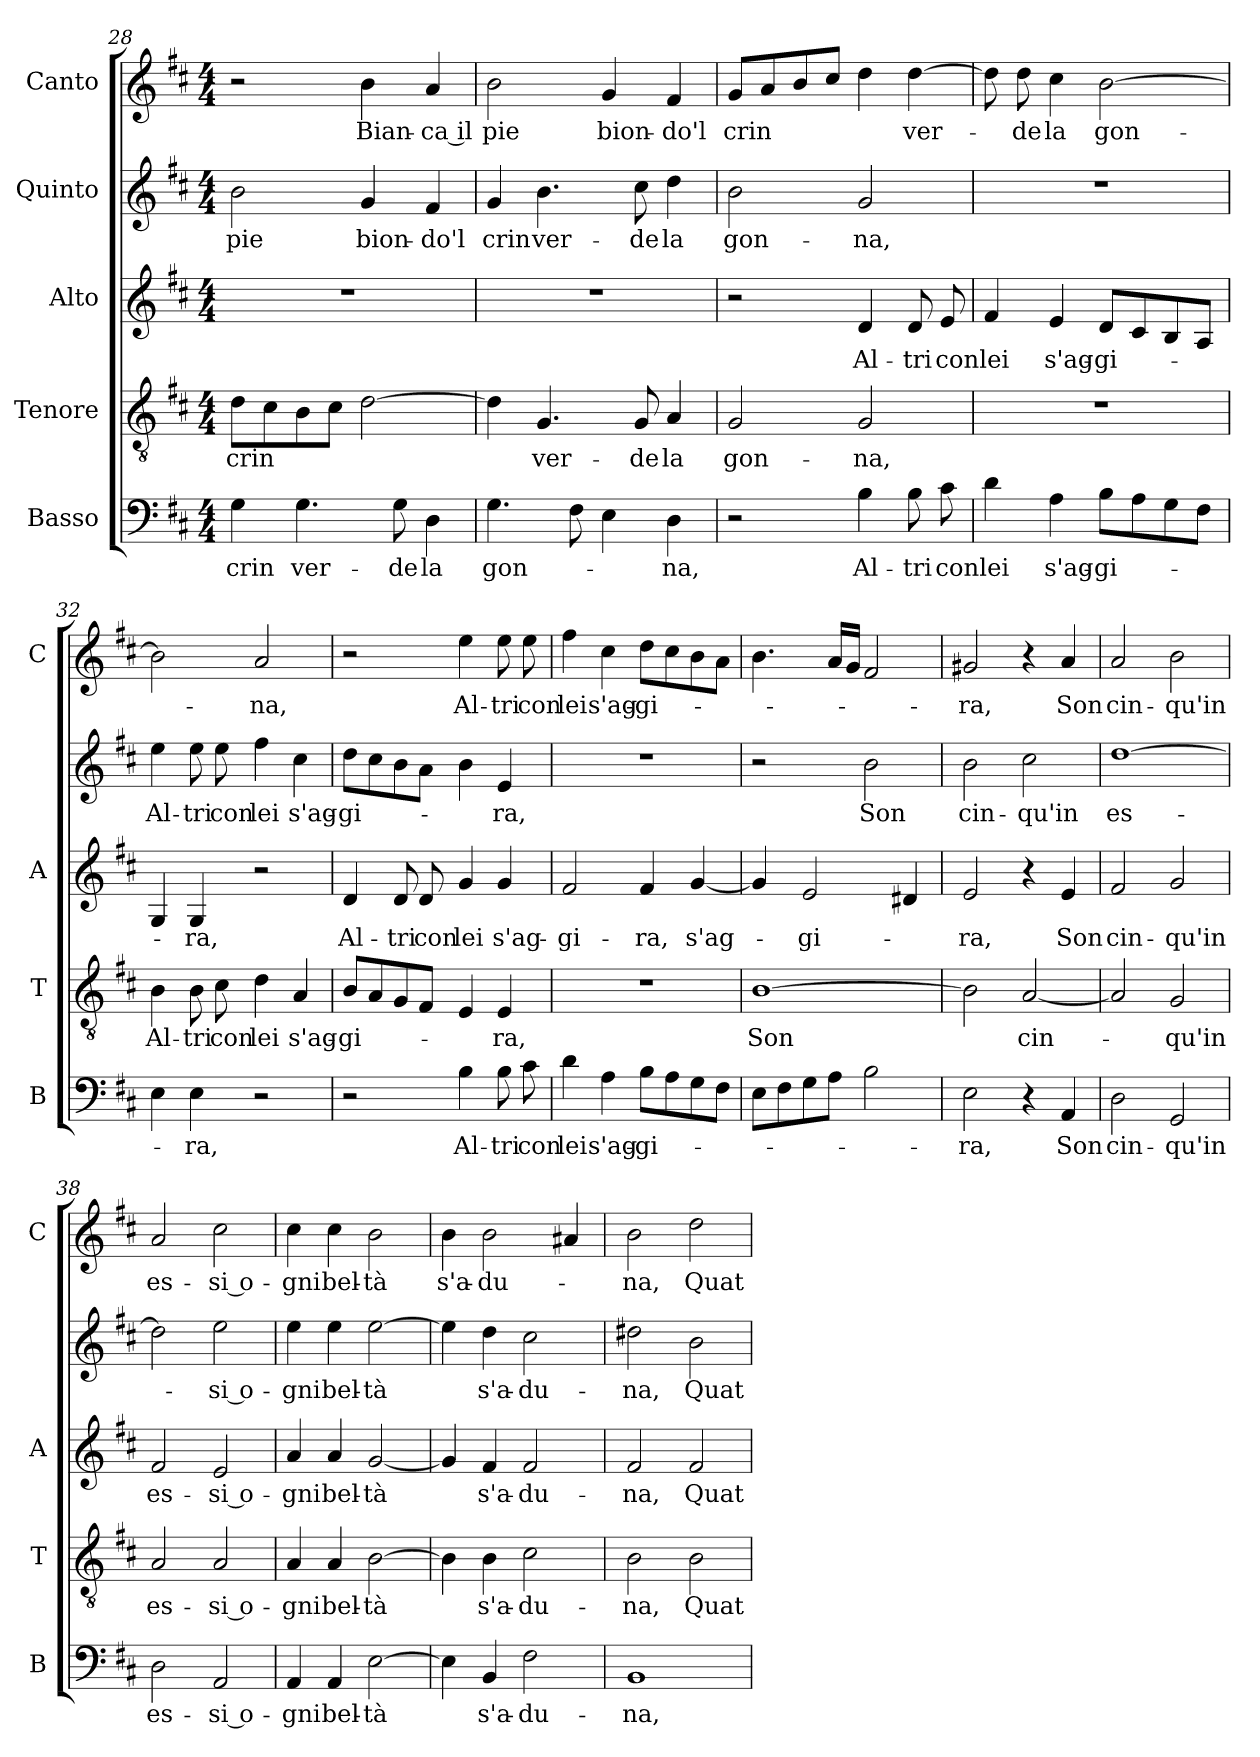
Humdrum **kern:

**kern	**text	**kern	**text	**kern	**text	**kern	**text	**kern	**text
*part5	*part5	*part4	*part4	*part3	*part3	*part2	*part2	*part1	*part1
*staff5	*staff5	*staff4	*staff4	*staff3	*staff3	*staff2	*staff2	*staff1	*staff1
*I"Basso	*	*I"Tenore	*	*I"Alto	*	*I"Quinto	*	*I"Canto	*
*I'B	*	*I'T	*	*I'A	*	*	*	*I'C	*
*clefF4	*	*clefGv2	*	*clefG2	*	*clefG2	*	*clefG2	*
*k[f#c#]	*	*k[f#c#]	*	*k[f#c#]	*	*k[f#c#]	*	*k[f#c#]	*
*D:	*	*D:	*	*D:	*	*D:	*	*D:	*
*M4/4	*	*M4/4	*	*M4/4	*	*M4/4	*	*M4/4	*
=28	=28	=28	=28	=28	=28	=28	=28	=28	=28
!	!LO:LY:b	!	!LO:LY:b	!	!	!	!LO:LY:b	!	!
4G\	crin	8d\L	crin	1r	.	2b\	pie	2r	.
.	.	8c#\	.	.	.	.	.	.	.
!	!LO:LY:b	!	!	!	!	!	!	!	!
4.G\	ver-	8B\	.	.	.	.	.	.	.
.	.	8c#\J	.	.	.	.	.	.	.
!	!	!	!	!	!	!	!LO:LY:b	!	!LO:LY:b
.	.	[2d\	.	.	.	4g/	bion-	4b\	Bian-
!	!LO:LY:b	!	!	!	!	!	!	!	!
8G\	-de	.	.	.	.	.	.	.	.
!	!LO:LY:b	!	!	!	!	!	!LO:LY:b	!	!LO:LY:b
4D\	la	.	.	.	.	4f#/	-do'l	4a/	-ca il
=29	=29	=29	=29	=29	=29	=29	=29	=29	=29
!	!LO:LY:b	!	!	!	!	!	!LO:LY:b	!	!LO:LY:b
4.G\	gon-	4d\]	.	1r	.	4g/	crin	2b\	pie
!	!	!	!LO:LY:b	!	!	!	!LO:LY:b	!	!
.	.	4.G/	ver-	.	.	4.b\	ver-	.	.
8F#\	.	.	.	.	.	.	.	.	.
!	!	!	!	!	!	!	!	!	!LO:LY:b
4E\	.	.	.	.	.	.	.	4g/	bion-
!	!	!	!LO:LY:b	!	!	!	!LO:LY:b	!	!
.	.	8G/	-de	.	.	8cc#\	-de	.	.
!	!LO:LY:b	!	!LO:LY:b	!	!	!	!LO:LY:b	!	!LO:LY:b
4D\	-na,	4A/	la	.	.	4dd\	la	4f#/	-do'l
=30	=30	=30	=30	=30	=30	=30	=30	=30	=30
!	!	!	!LO:LY:b	!	!	!	!LO:LY:b	!	!LO:LY:b
2r	.	2G/	gon-	2r	.	2b\	gon-	8g/L	crin
.	.	.	.	.	.	.	.	8a/	.
.	.	.	.	.	.	.	.	8b/	.
.	.	.	.	.	.	.	.	8cc#/J	.
!	!LO:LY:b	!	!LO:LY:b	!	!LO:LY:b	!	!LO:LY:b	!	!
4B\	Al-	2G/	-na,	4d/	Al-	2g/	-na,	4dd\	.
!	!LO:LY:b	!	!	!	!LO:LY:b	!	!	!	!LO:LY:b
8B\	-tri	.	.	8d/	-tri	.	.	[4dd\	ver-
!	!LO:LY:b	!	!	!	!LO:LY:b	!	!	!	!
8c#\	con	.	.	8e/	con	.	.	.	.
!!LO:PB:g=z
=31	=31	=31	=31	=31	=31	=31	=31	=31	=31
!	!LO:LY:b	!	!	!	!LO:LY:b	!	!	!	!
4d\	lei	1r	.	4f#/	lei	1r	.	8dd\]	.
!	!	!	!	!	!	!	!	!	!LO:LY:b
.	.	.	.	.	.	.	.	8dd\	-de
!	!LO:LY:b	!	!	!	!LO:LY:b	!	!	!	!LO:LY:b
4A\	s'ag-	.	.	4e/	s'ag-	.	.	4cc#\	la
!	!LO:LY:b	!	!	!	!LO:LY:b	!	!	!	!LO:LY:b
8B\L	-gi-	.	.	8d/L	-gi-	.	.	[2b\	gon-
8A\	.	.	.	8c#/	.	.	.	.	.
8G\	.	.	.	8B/	.	.	.	.	.
8F#\J	.	.	.	8A/J	.	.	.	.	.
=32	=32	=32	=32	=32	=32	=32	=32	=32	=32
!	!	!	!LO:LY:b	!	!	!	!LO:LY:b	!	!
4E\	.	4B\	Al-	4G/	.	4ee\	Al-	2b\]	.
!	!LO:LY:b	!	!LO:LY:b	!	!LO:LY:b	!	!LO:LY:b	!	!
4E\	-ra,	8B\	-tri	4G/	-ra,	8ee\	-tri	.	.
!	!	!	!LO:LY:b	!	!	!	!LO:LY:b	!	!
.	.	8c#\	con	.	.	8ee\	con	.	.
!	!	!	!LO:LY:b	!	!	!	!LO:LY:b	!	!LO:LY:b
2r	.	4d\	lei	2r	.	4ff#\	lei	2a/	-na,
!	!	!	!LO:LY:b	!	!	!	!LO:LY:b	!	!
.	.	4A/	s'ag-	.	.	4cc#\	s'ag-	.	.
=33	=33	=33	=33	=33	=33	=33	=33	=33	=33
!	!	!	!LO:LY:b	!	!LO:LY:b	!	!LO:LY:b	!	!
2r	.	8B/L	-gi-	4d/	Al-	8dd\L	-gi-	2r	.
.	.	8A/	.	.	.	8cc#\	.	.	.
!	!	!	!	!	!LO:LY:b	!	!	!	!
.	.	8G/	.	8d/	-tri	8b\	.	.	.
!	!	!	!	!	!LO:LY:b	!	!	!	!
.	.	8F#/J	.	8d/	con	8a\J	.	.	.
!	!LO:LY:b	!	!	!	!LO:LY:b	!	!	!	!LO:LY:b
4B\	Al-	4E/	.	4g/	lei	4b\	.	4ee\	Al-
!	!LO:LY:b	!	!LO:LY:b	!	!LO:LY:b	!	!LO:LY:b	!	!LO:LY:b
8B\	-tri	4E/	-ra,	4g/	s'ag-	4e/	-ra,	8ee\	-tri
!	!LO:LY:b	!	!	!	!	!	!	!	!LO:LY:b
8c#\	con	.	.	.	.	.	.	8ee\	con
=34	=34	=34	=34	=34	=34	=34	=34	=34	=34
!	!LO:LY:b	!	!	!	!LO:LY:b	!	!	!	!LO:LY:b
4d\	lei	1r	.	2f#/	-gi-	1r	.	4ff#\	lei
!	!LO:LY:b	!	!	!	!	!	!	!	!LO:LY:b
4A\	s'ag-	.	.	.	.	.	.	4cc#\	s'ag-
!	!LO:LY:b	!	!	!	!LO:LY:b	!	!	!	!LO:LY:b
8B\L	-gi-	.	.	4f#/	-ra,	.	.	8dd\L	-gi-
8A\	.	.	.	.	.	.	.	8cc#\	.
!	!	!	!	!	!LO:LY:b	!	!	!	!
8G\	.	.	.	[4g/	s'ag-	.	.	8b\	.
8F#\J	.	.	.	.	.	.	.	8a\J	.
=35	=35	=35	=35	=35	=35	=35	=35	=35	=35
!	!	!	!LO:LY:b	!	!	!	!	!	!
8E\L	.	[1B	Son	4g/]	.	2r	.	4.b\	.
8F#\	.	.	.	.	.	.	.	.	.
!	!	!	!	!	!LO:LY:b	!	!	!	!
8G\	.	.	.	2e/	-gi-	.	.	.	.
8A\J	.	.	.	.	.	.	.	16a/LL	.
.	.	.	.	.	.	.	.	16g/JJ	.
!	!	!	!	!	!	!	!LO:LY:b	!	!
2B\	.	.	.	.	.	2b\	Son	2f#/	.
.	.	.	.	4d#X/	.	.	.	.	.
=36	=36	=36	=36	=36	=36	=36	=36	=36	=36
!	!LO:LY:b	!	!	!	!LO:LY:b	!	!LO:LY:b	!	!LO:LY:b
2E\	-ra,	2B\]	.	2e/	-ra,	2b\	cin-	2g#X/	-ra,
!	!	!	!LO:LY:b	!	!	!	!LO:LY:b	!	!
4r	.	[2A/	cin-	4r	.	2cc#\	-qu'in	4r	.
!	!LO:LY:b	!	!	!	!LO:LY:b	!	!	!	!LO:LY:b
4AA/	Son	.	.	4e/	Son	.	.	4a/	Son
!!LO:LB:g=z
=37	=37	=37	=37	=37	=37	=37	=37	=37	=37
!	!LO:LY:b	!	!	!	!LO:LY:b	!	!LO:LY:b	!	!LO:LY:b
2D\	cin-	2A/]	.	2f#/	cin-	[1dd	es-	2a/	cin-
!	!LO:LY:b	!	!LO:LY:b	!	!LO:LY:b	!	!	!	!LO:LY:b
2GG/	-qu'in	2G/	-qu'in	2g/	-qu'in	.	.	2b\	-qu'in
=38	=38	=38	=38	=38	=38	=38	=38	=38	=38
!	!LO:LY:b	!	!LO:LY:b	!	!LO:LY:b	!	!	!	!LO:LY:b
2D\	es-	2A/	es-	2f#/	es-	2dd\]	.	2a/	es-
!	!LO:LY:b	!	!LO:LY:b	!	!LO:LY:b	!	!LO:LY:b	!	!LO:LY:b
2AA/	-si o-	2A/	-si o-	2e/	-si o-	2ee\	-si o-	2cc#\	-si o-
=39	=39	=39	=39	=39	=39	=39	=39	=39	=39
!	!LO:LY:b	!	!LO:LY:b	!	!LO:LY:b	!	!LO:LY:b	!	!LO:LY:b
4AA/	-gni	4A/	-gni	4a/	-gni	4ee\	-gni	4cc#\	-gni
!	!LO:LY:b	!	!LO:LY:b	!	!LO:LY:b	!	!LO:LY:b	!	!LO:LY:b
4AA/	bel-	4A/	bel-	4a/	bel-	4ee\	bel-	4cc#\	bel-
!	!LO:LY:b	!	!LO:LY:b	!	!LO:LY:b	!	!LO:LY:b	!	!LO:LY:b
[2E\	-tà	[2B\	-tà	[2g/	-tà	[2ee\	-tà	2b\	-tà
=40	=40	=40	=40	=40	=40	=40	=40	=40	=40
!	!	!	!	!	!	!	!	!	!LO:LY:b
4E\]	.	4B\]	.	4g/]	.	4ee\]	.	4b\	s'a-
!	!LO:LY:b	!	!LO:LY:b	!	!LO:LY:b	!	!LO:LY:b	!	!LO:LY:b
4BB/	s'a-	4B\	s'a-	4f#/	s'a-	4dd\	s'a-	2b\	-du-
!	!LO:LY:b	!	!LO:LY:b	!	!LO:LY:b	!	!LO:LY:b	!	!
2F#\	-du-	2c#i\	-du-	2f#/	-du-	2cc#\	-du-	.	.
.	.	.	.	.	.	.	.	4a#X/	.
=41	=41	=41	=41	=41	=41	=41	=41	=41	=41
!	!LO:LY:b	!	!LO:LY:b	!	!LO:LY:b	!	!LO:LY:b	!	!LO:LY:b
1BB	-na,	2B\	-na,	2f#/	-na,	2dd#X\	-na,	2b\	-na,
!	!	!	!LO:LY:b	!	!LO:LY:b	!	!LO:LY:b	!	!LO:LY:b
.	.	2B\	Quat-	2f#/	Quat-	2b\	Quat-	2dd\	Quat-
=	=	=	=	=	=	=	=	=	=
*-	*-	*-	*-	*-	*-	*-	*-	*-	*-
